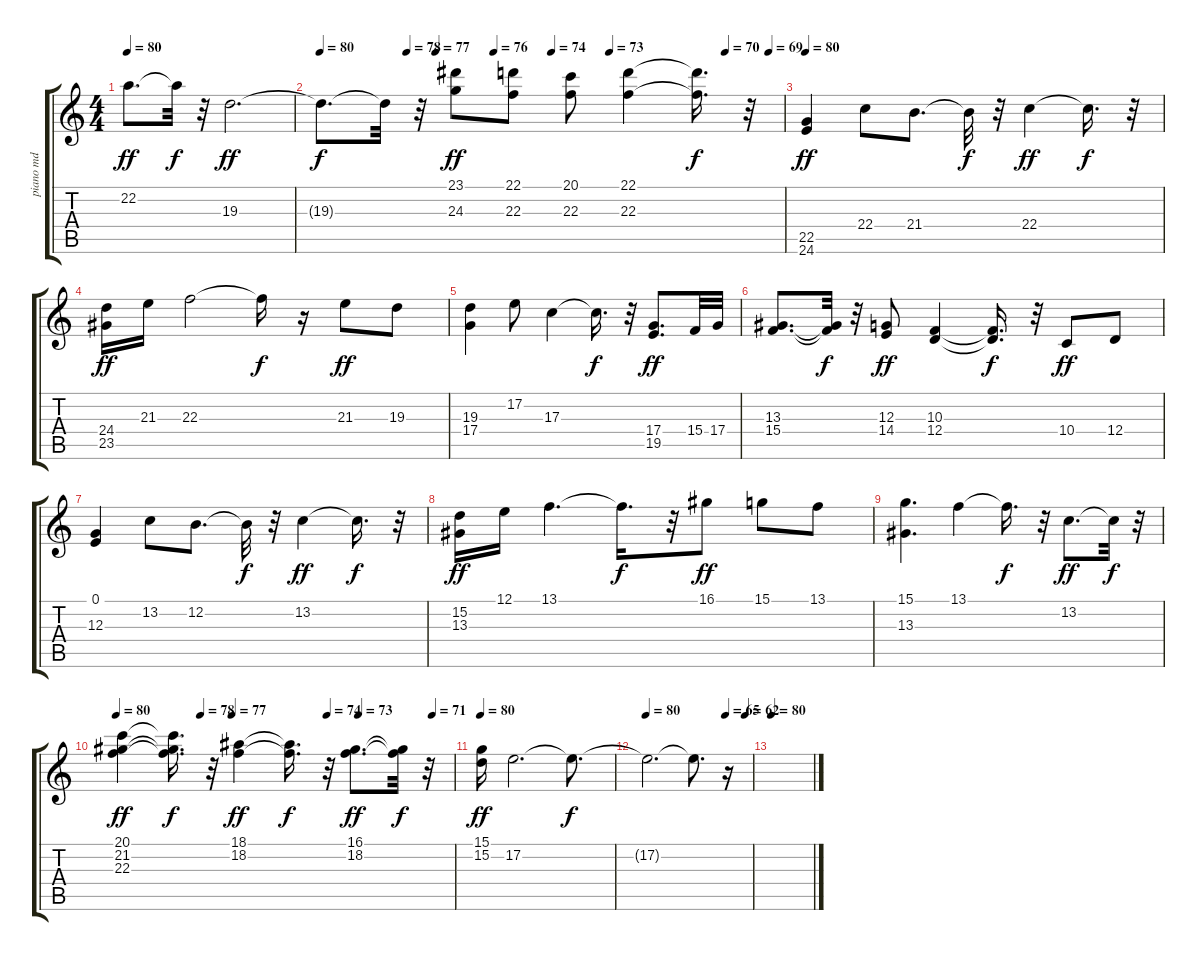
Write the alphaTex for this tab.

\track ("piano md" "piano md") {instrument acousticgrandpiano}
\staff {score tabs}
\tuning (E4 B3 G3 D3 A2 E2) {hide}
\ts (4 4)
\tempo 80
\clef g2
\ks c
22.2.8{d dy ff} 22.2{t}.32{dy f} r.32 19.3.2{d dy ff} |
\tempo 80
\tempo (78 0.1875)
\tempo (77 0.25)
\tempo (76 0.375)
\tempo (74 0.5)
\tempo (73 0.625)
\tempo (70 0.875)
\tempo (69 0.96875)
19.3{t}.8{d dy f} 19.3{t}.32 r.32 (23.1 24.3).8{dy ff} (22.1 22.3).8 (20.1 22.3).8 (22.1 22.3).4 (22.1{t} 22.3{t}).16{d dy f} r.32 |
\tempo 80
(22.5 24.6).4{dy ff} 22.4.8 21.4.8{d} 21.4{t}.32{dy f} r.32 22.4.4{dy ff} 22.4{t}.16{d dy f} r.32 |
(24.4 23.5).16{dy ff} 21.3.16 22.3.2 22.3{t}.16{dy f} r.16 21.3.8{dy ff} 19.3.8 |
(19.3 17.4).4 17.2.8 17.3.4 17.3{t}.16{d dy f} r.32 (17.4 19.5).8{d dy ff} 15.4.32 17.4.32 |
(13.3 15.4).8{d} (13.3{t} 15.4{t}).32{dy f} r.32 (12.3 14.4).8{dy ff} (10.3 12.4).4 (10.3{t} 12.4{t}).16{d dy f} r.32 10.4.8{dy ff} 12.4.8 |
(0.1 12.3).4 13.2.8 12.2.8{d} 12.2{t}.32{dy f} r.32 13.2.4{dy ff} 13.2{t}.16{d dy f} r.32 |
(15.2 13.3).16{dy ff} 12.1.16 13.1.4{d} 13.1{t}.16{d dy f} r.32 16.1.8{dy ff} 15.1.8 13.1.8 |
(15.1 13.3).4{d} 13.1.4 13.1{t}.16{d dy f} r.32 13.2.8{d dy ff} 13.2{t}.32{dy f} r.32 |
\tempo 80
\tempo (78 0.25)
\tempo (77 0.34375)
\tempo (74 0.625)
\tempo (73 0.71875)
\tempo (71 0.9375)
(20.1 21.2 22.3).4{dy ff} (20.1{t} 21.2{t} 22.3{t}).16{d dy f} r.32 (18.1 18.2).4{dy ff} (18.1{t} 18.2{t}).16{d dy f} r.32 (16.1 18.2).8{d dy ff} (16.1{t} 18.2{t}).32{dy f} r.32 |
\tempo 80
(15.1 15.2).16{dy ff} 17.2.2{d} 17.2{t}.8{d dy f} |
\tempo 80
\tempo (65 0.75)
\tempo (62 0.9375)
17.2{t}.2{d} 17.2{t}.8{d} r.16 |
\tempo 80
